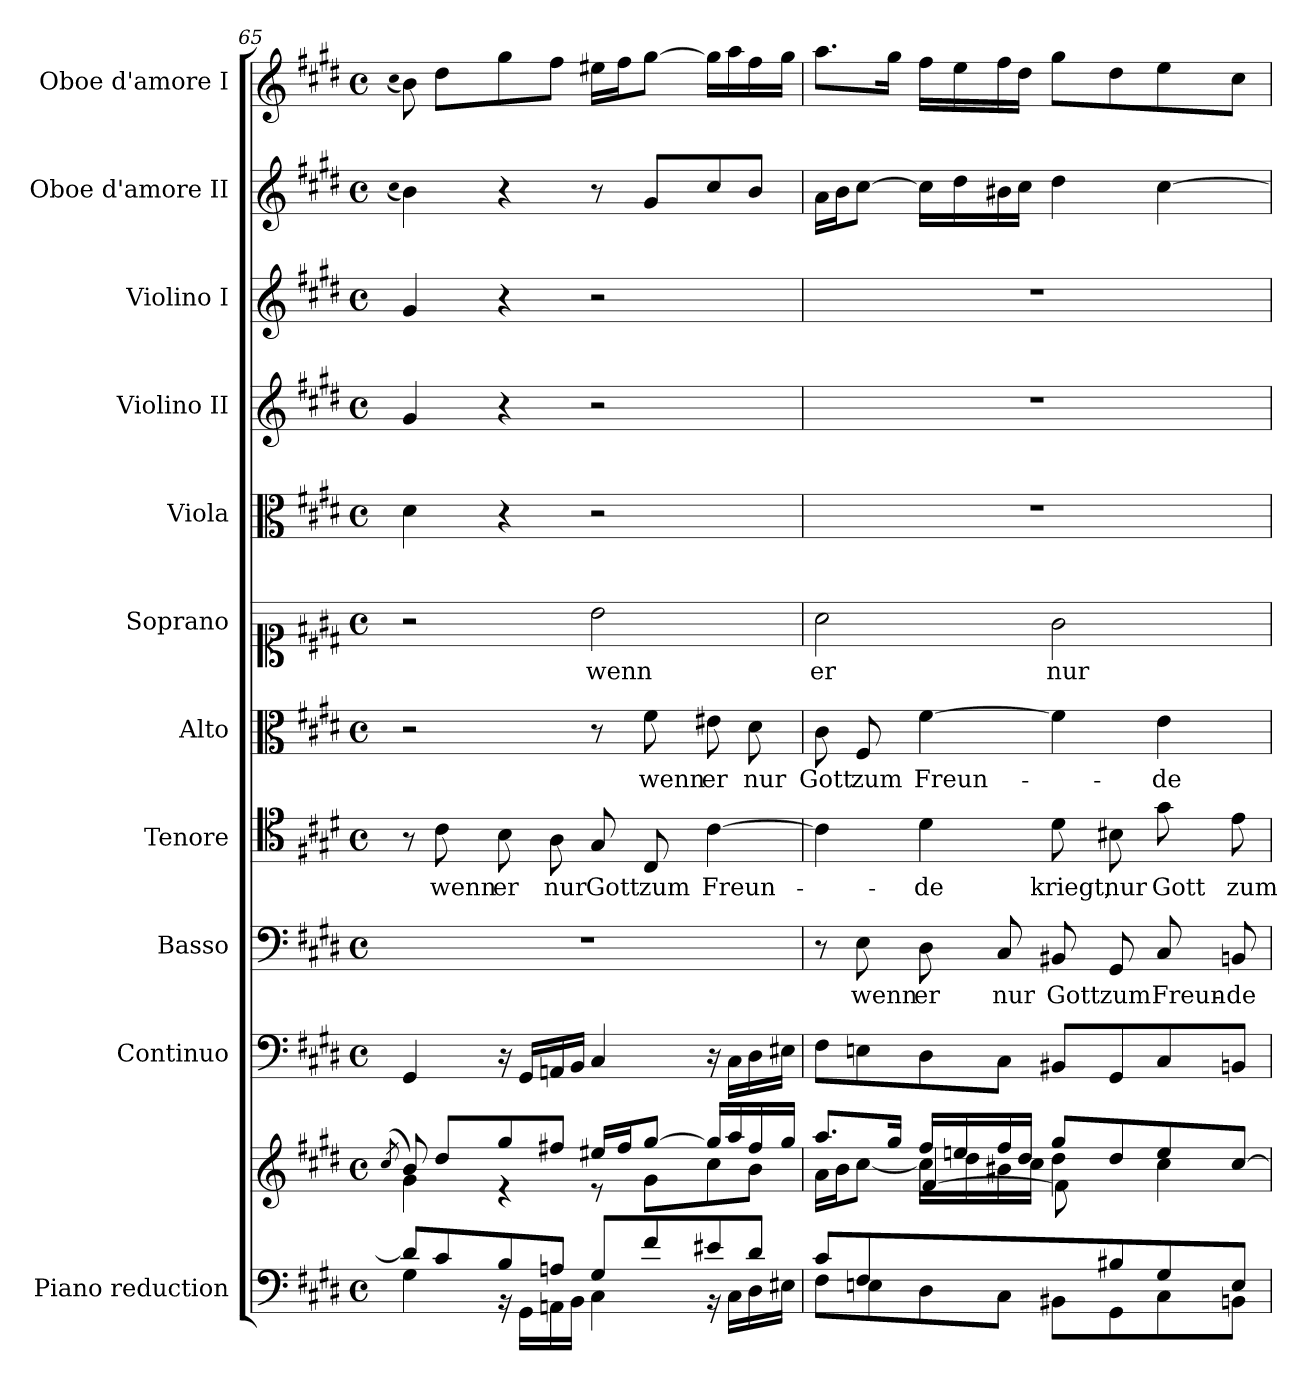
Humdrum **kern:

**kern	**kern	**kern	**kern	**text	**kern	**text	**kern	**text	**kern	**text	**kern	**kern	**kern	**kern	**kern
*part11	*part11	*part10	*part9	*part9	*part8	*part8	*part7	*part7	*part6	*part6	*part5	*part4	*part3	*part2	*part1
*staff12	*staff11	*staff10	*staff9	*staff9	*staff8	*staff8	*staff7	*staff7	*staff6	*staff6	*staff5	*staff4	*staff3	*staff2	*staff1
*I"Piano reduction	*	*I"Continuo	*I"Basso	*	*I"Tenore	*	*I"Alto	*	*I"Soprano	*	*I"Viola	*I"Violino II	*I"Violino I	*I"Oboe d'amore II	*I"Oboe d'amore I
*I'Pno	*	*	*	*	*	*	*	*	*	*	*I'Vla	*I'Vln	*I'Vln	*I'Ob	*I'Ob
!!LO:PB:g=z
*clefF4	*clefG2	*clefF4	*clefF4	*	*clefC4	*	*clefC3	*	*clefC1	*	*clefC3	*clefG2	*clefG2	*clefG2	*clefG2
*k[f#c#g#d#]	*k[f#c#g#d#]	*k[f#c#g#d#]	*k[f#c#g#d#]	*	*k[f#c#g#d#]	*	*k[f#c#g#d#]	*	*k[f#c#g#d#]	*	*k[f#c#g#d#]	*k[f#c#g#d#]	*k[f#c#g#d#]	*k[f#c#g#d#]	*k[f#c#g#d#]
*M4/4	*M4/4	*M4/4	*M4/4	*	*M4/4	*	*M4/4	*	*M4/4	*	*M4/4	*M4/4	*M4/4	*M4/4	*M4/4
*met(c)	*met(c)	*met(c)	*met(c)	*	*met(c)	*	*met(c)	*	*met(c)	*	*met(c)	*met(c)	*met(c)	*met(c)	*met(c)
=65	=65	=65	=65	=65	=65	=65	=65	=65	=65	=65	=65	=65	=65	=65	=65
.	(>8qcc#/	.	.	.	.	.	.	.	.	.	.	.	.	(qcc#	(qcc#
*^	*^	*	*	*	*	*	*	*	*	*	*	*	*	*	*
8d#/L]	4G#\	8b/)	4g#\	4GG#/	1r	.	8r	.	2r	.	2r	.	4d#\	4g#/	4g#/	4b\)	8b\)
!	!	!	!	!	!	!	!	!LO:LY:b	!	!	!	!	!	!	!	!	!
8c#/	.	8dd#/L	.	.	.	.	8c#\	wenn	.	.	.	.	.	.	.	.	8dd#\L
!	!	!	!	!	!	!	!	!LO:LY:b	!	!	!	!	!	!	!	!	!
8B/	16r	8gg#/	4r	16r	.	.	8B\	er	.	.	.	.	4r	4r	4r	4r	8gg#\
.	16GG#\LL	.	.	16GG#/LL	.	.	.	.	.	.	.	.	.	.	.	.	.
!	!	!	!	!	!	!	!	!LO:LY:b	!	!	!	!	!	!	!	!	!
8An/J	16AAn\	8ff#X/J	.	16AAn/	.	.	8A\	nur	.	.	.	.	.	.	.	.	8ff#\J
.	16BB\JJ	.	.	16BB/JJ	.	.	.	.	.	.	.	.	.	.	.	.	.
!	!	!	!	!	!	!	!	!LO:LY:b	!	!	!	!LO:LY:b	!	!	!	!	!
8G#/L	4C#\	16ee#X/LL	8r	4C#/	.	.	8G#/	Gott	8r	.	2b\	wenn	2r	2r	2r	8r	16ee#X\LL
.	.	16ff#/J	.	.	.	.	.	.	.	.	.	.	.	.	.	.	16ff#\J
!	!	!	!	!	!	!	!	!LO:LY:b	!	!LO:LY:b	!	!	!	!	!	!	!
8f#/	.	[8gg#/J	8g#\L	.	.	.	8C#/	zum	8f#\	wenn	.	.	.	.	.	8g#/L	[8gg#\J
!	!	!	!	!	!	!	!	!LO:LY:b	!	!LO:LY:b	!	!	!	!	!	!	!
8e#X/	16r	16gg#/LL]	8cc#\	16r	.	.	[4c#\	Freun-	8e#X\	er	.	.	.	.	.	8cc#/	16gg#\LL]
.	16C#\LL	16aa/	.	16C#\LL	.	.	.	.	.	.	.	.	.	.	.	.	16aa\
!	!	!	!	!	!	!	!	!	!	!LO:LY:b	!	!	!	!	!	!	!
8d#/J	16D#\	16ff#/	8b\J	16D#\	.	.	.	.	8d#\	nur	.	.	.	.	.	8b/J	16ff#\
.	16E#X\JJ	16gg#/JJ	.	16E#X\JJ	.	.	.	.	.	.	.	.	.	.	.	.	16gg#\JJ
=66	=66	=66	=66	=66	=66	=66	=66	=66	=66	=66	=66	=66	=66	=66	=66	=66	=66
*	*	*	*^	*	*	*	*	*	*	*	*	*	*	*	*	*	*
!	!	!	!	!	!	!	!	!	!	!	!LO:LY:b	!	!LO:LY:b	!	!	!	!	!
8c#/L	8F#\L	8.aa/L	16a\LL	4ryy	8F#\L	8r	.	4c#\]	.	8c#\	Gott	2a\	er	1r	1r	1r	16a\LL	8.aa\L
.	.	.	16b\J	.	.	.	.	.	.	.	.	.	.	.	.	.	16b\J	.
!	!	!	!	!	!	!	!LO:LY:b	!	!	!	!LO:LY:b	!	!	!	!	!	!	!
8F#/J	8En\	.	[8cc#\J	.	8En\	8E\	wenn	.	.	8F#/	zum	.	.	.	.	.	[8cc#\J	.
.	.	16gg#/Jk	.	.	.	.	.	.	.	.	.	.	.	.	.	.	.	16gg#\Jk
!	!	!	!	!	!	!	!LO:LY:b	!	!LO:LY:b	!	!LO:LY:b	!	!	!	!	!	!	!
4.ryy	8D#\	16ff#/LL	16cc#\LL]	[4f#/	8D#\	8D#\	er	4d#\	-de	[4f#\	Freun-	.	.	.	.	.	16cc#\LL]	16ff#\LL
.	.	16een/	16dd#\	.	.	.	.	.	.	.	.	.	.	.	.	.	16dd#\	16ee\
!	!	!	!	!	!	!	!LO:LY:b	!	!	!	!	!	!	!	!	!	!	!
.	8C#\J	16ff#/	16b#X\	.	8C#\J	8C#/	nur	.	.	.	.	.	.	.	.	.	16b#X\	16ff#\
.	.	16dd#/JJ	16cc#\JJ	.	.	.	.	.	.	.	.	.	.	.	.	.	16cc#\JJ	16dd#\JJ
!	!	!	!	!	!	!	!LO:LY:b	!	!LO:LY:b	!	!	!	!LO:LY:b	!	!	!	!	!
.	8BB#X\L	8gg#/L	4dd#\	8f#\L]	8BB#X/L	8BB#X/	Gott	8d#\	kriegt,	4f#\]	.	2g#\	nur	.	.	.	4dd#\	8gg#\L
!	!	!	!	!	!	!	!LO:LY:b	!	!LO:LY:b	!	!	!	!	!	!	!	!	!
8B#X/	8GG#\	8dd#/	.	4.ryy	8GG#/	8GG#/	zum	8B#X\	nur	.	.	.	.	.	.	.	.	8dd#\
!	!	!	!	!	!	!	!LO:LY:b	!	!LO:LY:b	!	!LO:LY:b	!	!	!	!	!	!	!
8G#/	8C#\	8ee/	4cc#\	.	8C#/	8C#/	Freun-	8g#\	Gott	4e\	-de	.	.	.	.	.	[4cc#\	8ee\
!	!	!	!	!	!	!	!LO:LY:b	!	!LO:LY:b	!	!	!	!	!	!	!	!	!
8E/J	8BBn\J	[<8cc#/J	.	.	8BBn/J	8BBn/	-de	8e\	zum	.	.	.	.	.	.	.	.	8cc#\J
*v	*v	*	*	*	*	*	*	*	*	*	*	*	*	*	*	*	*	*
*	*v	*v	*v	*	*	*	*	*	*	*	*	*	*	*	*	*	*
=	=	=	=	=	=	=	=	=	=	=	=	=	=	=	=
*-	*-	*-	*-	*-	*-	*-	*-	*-	*-	*-	*-	*-	*-	*-	*-
